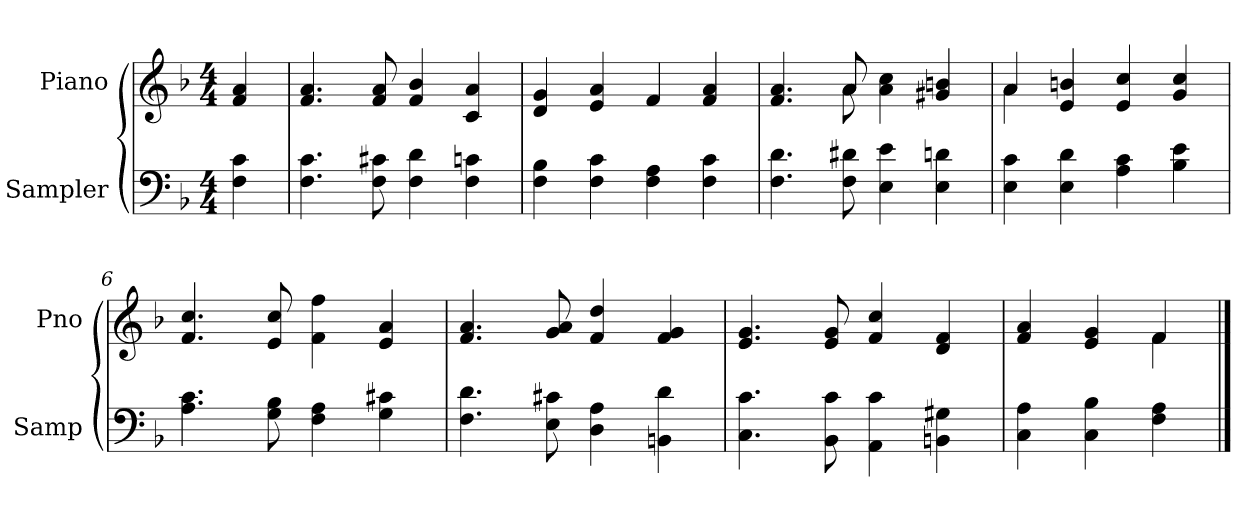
**kern	**kern
*part2	*part1
*staff2	*staff1
*I"Sampler	*I"Piano
*I'Samp	*I'Pno
*clefF4	*clefG2
*k[b-]	*k[b-]
*F:	*F:
*M4/4	*M4/4
=1	=1
4F 4c	4f 4a
=2	=2
4.F 4.c	4.f 4.a
8F 8c#X	8f 8a
4F 4d	4f 4b-
4F 4cn	4c 4a
=3	=3
4F 4B-	4d 4g
4F 4c	4e 4a
4F 4A	4f
4F 4c	4f 4a
=4	=4
*	*^
4.F 4.d	4.f 4.a	4.ryy
8F 8d#X	8a/	8a
4E 4e	4a 4cc	2ryy
4E 4dn	4g#X 4bn	.
=5	=5	=5
4E 4c	4a/	4a
4E 4d	4e 4bn	2.ryy
4A 4c	4e 4cc	.
4B- 4e	4g 4cc	.
*	*v	*v
=6	=6
4.A\ 4.c\	4.f 4.cc
8G 8B-	8e 8cc
4F 4A	4f 4ff
4G 4c#X	4e 4a
=7	=7
4.F 4.d	4.f 4.a
8E 8c#X	8g 8a
4D 4A	4f 4dd
4BBn 4d	4f 4g
=8	=8
4.C 4.c	4.e 4.g
8BB- 8c	8e 8g
4AA 4c	4f 4cc
4BBn 4G#X	4d 4f
=9	=9
*	*^
4C 4A	4f 4a	2ryy
4C 4B-	4e 4g	.
4F 4A	4f/	4f
*	*v	*v
==	==
*-	*-
